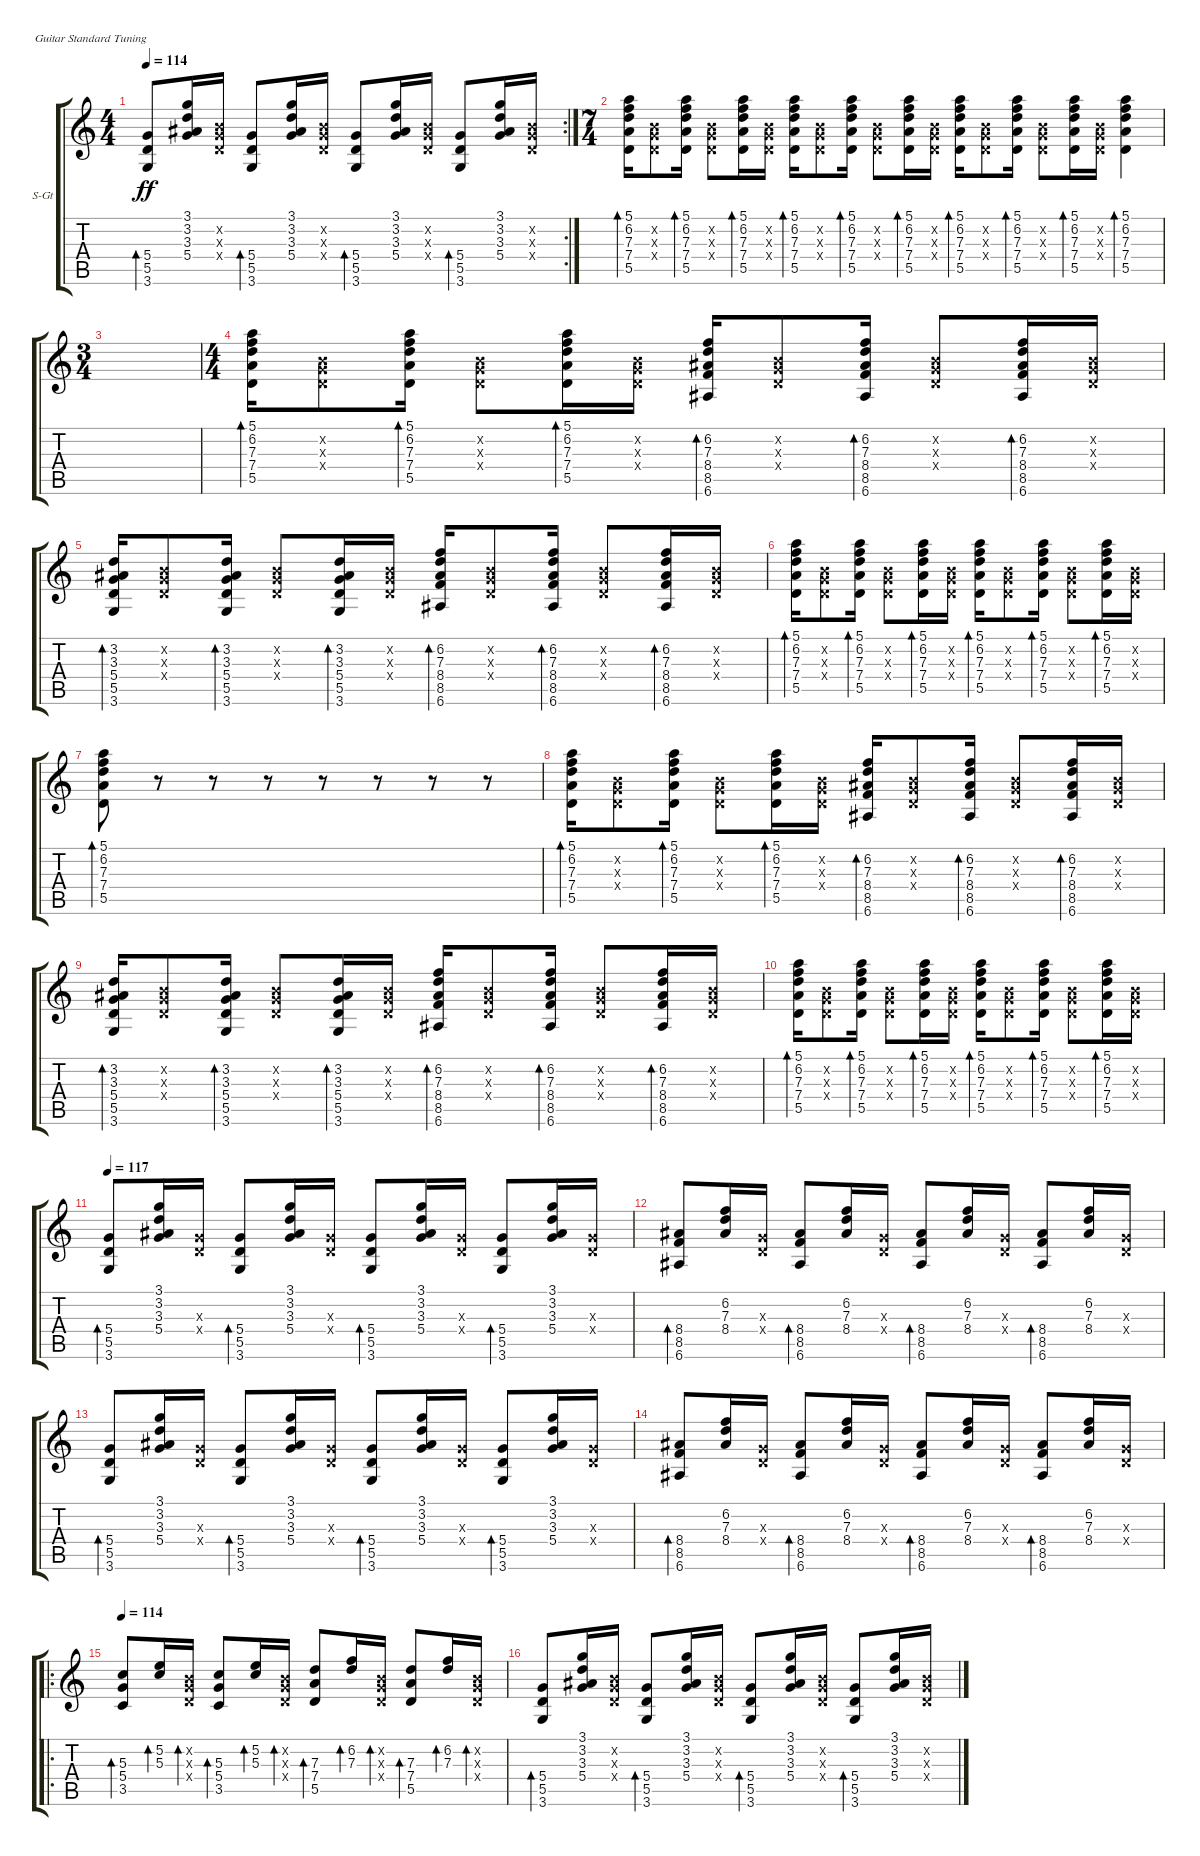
\defaultSystemsLayout 4
\bracketExtendMode groupsimilarinstruments
\firstSystemTrackNameOrientation horizontal
\otherSystemsTrackNameOrientation horizontal
\track ("Steel Guitar" "S-Gt") {instrument acousticguitarsteel}
\staff {score tabs}
\tuning (E4 B3 G3 D3 A2 E2)
\rc 2
\ts (4 4)
\tempo 114
\clef g2
\ks c
(5.5 5.4 3.6).8{bd 50 dy ff} (3.2 3.3 5.4 3.1).16 (0.2{x} 0.3{x} 0.4{x}).16 (5.5 5.4 3.6).8{bd 50} (3.2 3.3 5.4 3.1).16 (0.2{x} 0.3{x} 0.4{x}).16 (5.5 5.4 3.6).8{bd 50} (3.2 3.3 5.4 3.1).16 (0.2{x} 0.3{x} 0.4{x}).16 (5.5 5.4 3.6).8{bd 50} (3.2 3.3 5.4 3.1).16 (0.2{x} 0.3{x} 0.4{x}).16 |
\ts (7 4)
(5.5 7.4 7.3 6.2 5.1).16{bd 50} (0.2{x} 0.3{x} 0.4{x}).8 (5.5 7.4 7.3 6.2 5.1).16{bd 50} (0.2{x} 0.3{x} 0.4{x}).8 (5.5 7.4 7.3 6.2 5.1).16{bd 50} (0.2{x} 0.3{x} 0.4{x}).16 (5.5 7.4 7.3 6.2 5.1).16{bd 50} (0.2{x} 0.3{x} 0.4{x}).8 (5.5 7.4 7.3 6.2 5.1).16{bd 50} (0.2{x} 0.3{x} 0.4{x}).8 (5.5 7.4 7.3 6.2 5.1).16{bd 50} (0.2{x} 0.3{x} 0.4{x}).16 (5.5 7.4 7.3 6.2 5.1).16{bd 50} (0.2{x} 0.3{x} 0.4{x}).8 (5.5 7.4 7.3 6.2 5.1).16{bd 50} (0.2{x} 0.3{x} 0.4{x}).8 (5.5 7.4 7.3 6.2 5.1).16{bd 50} (0.2{x} 0.3{x} 0.4{x}).16 (5.5 7.4 7.3 6.2 5.1).4{bd 50} |
\ts (3 4)
|
\ts (4 4)
(5.5 7.4 7.3 6.2 5.1).16{bd 50} (0.2{x} 0.3{x} 0.4{x}).8 (5.5 7.4 7.3 6.2 5.1).16{bd 50} (0.2{x} 0.3{x} 0.4{x}).8 (5.5 7.4 7.3 6.2 5.1).16{bd 50} (0.2{x} 0.3{x} 0.4{x}).16 (8.5 8.4 7.3 6.2 6.6).16{bd 50} (0.2{x} 0.3{x} 0.4{x}).8 (8.5 8.4 7.3 6.2 6.6).16{bd 50} (0.2{x} 0.3{x} 0.4{x}).8 (8.5 8.4 7.3 6.2 6.6).16{bd 50} (0.2{x} 0.3{x} 0.4{x}).16 |
(5.5 5.4 3.3 3.2 3.6).16{bd 50} (0.2{x} 0.3{x} 0.4{x}).8 (5.5 5.4 3.3 3.2 3.6).16{bd 50} (0.2{x} 0.4{x} 0.3{x}).8 (5.5 5.4 3.3 3.2 3.6).16{bd 50} (0.2{x} 0.3{x} 0.4{x}).16 (8.5 8.4 7.3 6.2 6.6).16{bd 50} (0.2{x} 0.3{x} 0.4{x}).8 (8.5 8.4 7.3 6.2 6.6).16{bd 50} (0.2{x} 0.3{x} 0.4{x}).8 (8.5 8.4 7.3 6.2 6.6).16{bd 50} (0.2{x} 0.3{x} 0.4{x}).16 |
(5.5 7.4 7.3 6.2 5.1).16{bd 50} (0.2{x} 0.3{x} 0.4{x}).8 (5.5 7.4 7.3 6.2 5.1).16{bd 50} (0.2{x} 0.3{x} 0.4{x}).8 (5.5 7.4 7.3 6.2 5.1).16{bd 50} (0.2{x} 0.3{x} 0.4{x}).16 (5.5 7.4 7.3 6.2 5.1).16{bd 50} (0.2{x} 0.3{x} 0.4{x}).8 (5.5 7.4 7.3 6.2 5.1).16{bd 50} (0.2{x} 0.3{x} 0.4{x}).8 (5.5 7.4 7.3 6.2 5.1).16{bd 50} (0.2{x} 0.3{x} 0.4{x}).16 |
(5.5 7.4 7.3 6.2 5.1).8{bd 50} r.8 r.8 r.8 r.8 r.8 r.8 r.8 |
(5.5 7.4 7.3 6.2 5.1).16{bd 50} (0.2{x} 0.3{x} 0.4{x}).8 (5.5 7.4 7.3 6.2 5.1).16{bd 50} (0.2{x} 0.3{x} 0.4{x}).8 (5.5 7.4 7.3 6.2 5.1).16{bd 50} (0.2{x} 0.3{x} 0.4{x}).16 (8.5 8.4 7.3 6.2 6.6).16{bd 50} (0.2{x} 0.3{x} 0.4{x}).8 (8.5 8.4 7.3 6.2 6.6).16{bd 50} (0.2{x} 0.3{x} 0.4{x}).8 (8.5 8.4 7.3 6.2 6.6).16{bd 50} (0.2{x} 0.3{x} 0.4{x}).16 |
(5.5 5.4 3.3 3.2 3.6).16{bd 50} (0.2{x} 0.3{x} 0.4{x}).8 (5.5 5.4 3.3 3.2 3.6).16{bd 50} (0.2{x} 0.4{x} 0.3{x}).8 (5.5 5.4 3.3 3.2 3.6).16{bd 50} (0.2{x} 0.3{x} 0.4{x}).16 (8.5 8.4 7.3 6.2 6.6).16{bd 50} (0.2{x} 0.3{x} 0.4{x}).8 (8.5 8.4 7.3 6.2 6.6).16{bd 50} (0.2{x} 0.3{x} 0.4{x}).8 (8.5 8.4 7.3 6.2 6.6).16{bd 50} (0.2{x} 0.3{x} 0.4{x}).16 |
(5.5 7.4 7.3 6.2 5.1).16{bd 50} (0.2{x} 0.3{x} 0.4{x}).8 (5.5 7.4 7.3 6.2 5.1).16{bd 50} (0.2{x} 0.3{x} 0.4{x}).8 (5.5 7.4 7.3 6.2 5.1).16{bd 50} (0.2{x} 0.3{x} 0.4{x}).16 (5.5 7.4 7.3 6.2 5.1).16{bd 50} (0.2{x} 0.3{x} 0.4{x}).8 (5.5 7.4 7.3 6.2 5.1).16{bd 50} (0.2{x} 0.3{x} 0.4{x}).8 (5.5 7.4 7.3 6.2 5.1).16{bd 50} (0.2{x} 0.3{x} 0.4{x}).16 |
\tempo 117
(5.5 5.4 3.6).8{bd 50} (3.2 3.3 5.4 3.1).16 (0.3{x} 0.4{x}).16 (5.5 5.4 3.6).8{bd 50} (3.2 3.3 5.4 3.1).16 (0.3{x} 0.4{x}).16 (5.5 5.4 3.6).8{bd 50} (3.3 5.4 3.1 3.2).16 (0.3{x} 0.4{x}).16 (5.5 5.4 3.6).8{bd 50} (3.2 3.3 5.4 3.1).16 (0.3{x} 0.4{x}).16 |
(8.5 8.4 6.6).8{bd 50} (6.2 7.3 8.4).16 (0.3{x} 0.4{x}).16 (8.5 8.4 6.6).8{bd 50} (6.2 7.3 8.4).16 (0.3{x} 0.4{x}).16 (8.5 8.4 6.6).8{bd 50} (6.2 7.3 8.4).16 (0.3{x} 0.4{x}).16 (8.5 8.4 6.6).8{bd 50} (6.2 7.3 8.4).16 (0.3{x} 0.4{x}).16 |
(5.5 5.4 3.6).8{bd 50} (3.2 3.3 5.4 3.1).16 (0.3{x} 0.4{x}).16 (5.5 5.4 3.6).8{bd 50} (3.2 3.3 5.4 3.1).16 (0.3{x} 0.4{x}).16 (5.5 5.4 3.6).8{bd 50} (3.2 3.3 5.4 3.1).16 (0.3{x} 0.4{x}).16 (5.5 5.4 3.6).8{bd 50} (3.2 3.3 5.4 3.1).16 (0.3{x} 0.4{x}).16 |
(8.5 8.4 6.6).8{bd 50} (6.2 7.3 8.4).16 (0.3{x} 0.4{x}).16 (8.5 8.4 6.6).8{bd 50} (6.2 7.3 8.4).16 (0.3{x} 0.4{x}).16 (8.5 8.4 6.6).8{bd 50} (6.2 7.3 8.4).16 (0.3{x} 0.4{x}).16 (8.5 8.4 6.6).8{bd 50} (6.2 7.3 8.4).16 (0.3{x} 0.4{x}).16 |
\ro
\tempo 114
(3.5 5.4 5.3).8{bd 49} (5.2 5.3).16{bd 49} (0.2{x} 0.3{x} 0.4{x}).16{bd 49} (3.5 5.4 5.3).8{bd 49} (5.2 5.3).16{bd 49} (0.2{x} 0.3{x} 0.4{x}).16{bd 49} (5.5 7.4 7.3).8{bd 49} (6.2 7.3).16{bd 49} (0.2{x} 0.3{x} 0.4{x}).16{bd 49} (5.5 7.4 7.3).8{bd 49} (6.2 7.3).16{bd 49} (0.2{x} 0.3{x} 0.4{x}).16{bd 49} |
(5.5 5.4 3.6).8{bd 50} (3.2 3.3 5.4 3.1).16 (0.2{x} 0.3{x} 0.4{x}).16 (5.5 5.4 3.6).8{bd 50} (3.2 3.3 5.4 3.1).16 (0.2{x} 0.3{x} 0.4{x}).16 (5.5 5.4 3.6).8{bd 50} (3.2 3.3 5.4 3.1).16 (0.2{x} 0.3{x} 0.4{x}).16 (5.5 5.4 3.6).8{bd 50} (3.2 3.3 5.4 3.1).16 (0.2{x} 0.3{x} 0.4{x}).16
